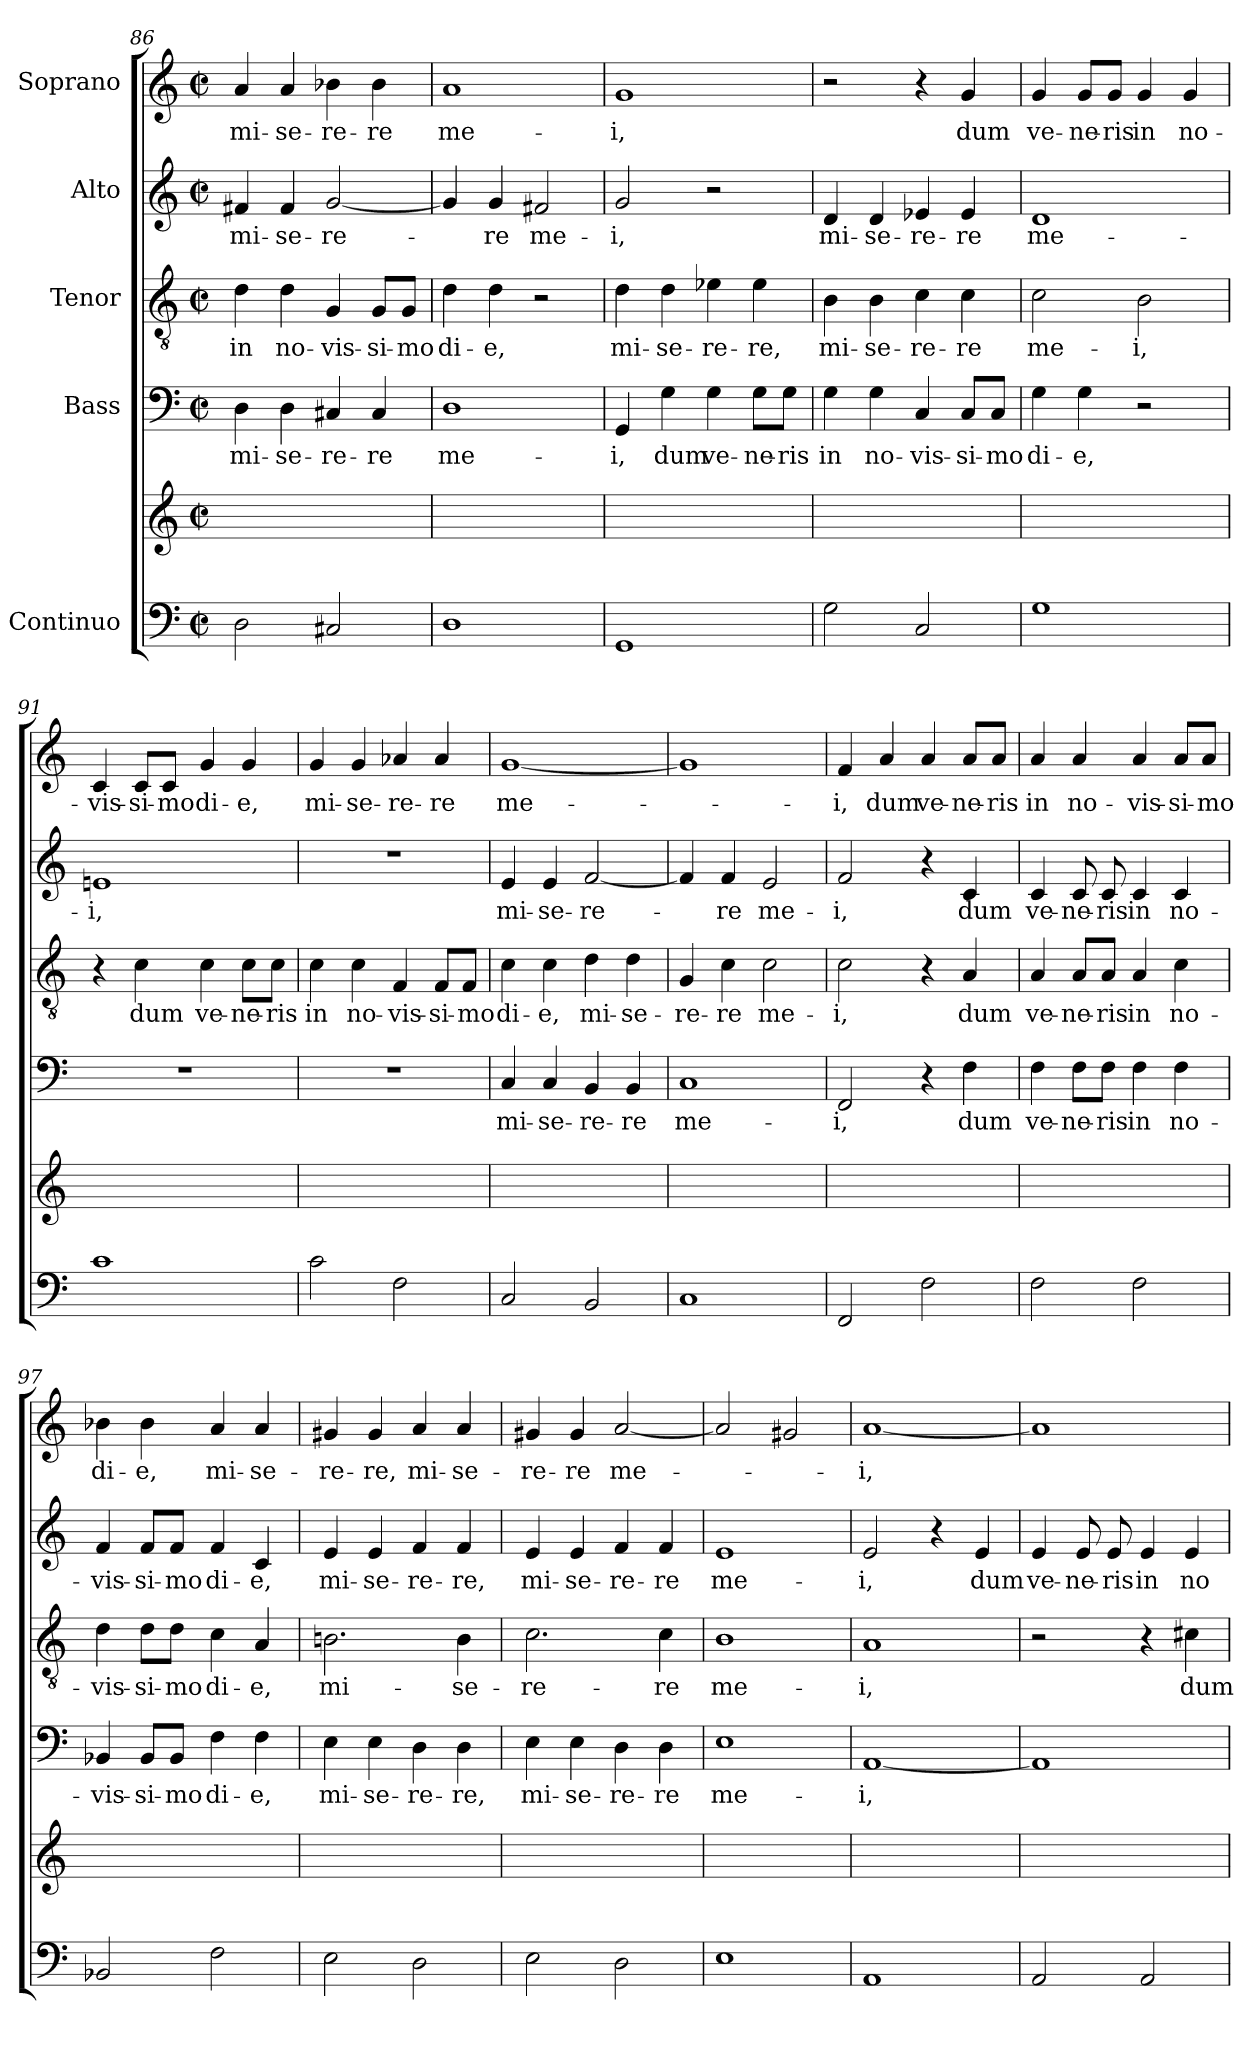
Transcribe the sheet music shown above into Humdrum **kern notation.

**kern	**kern	**kern	**text	**kern	**text	**kern	**text	**kern	**text
*part5	*part5	*part4	*part4	*part3	*part3	*part2	*part2	*part1	*part1
*staff6	*staff5	*staff4	*staff4	*staff3	*staff3	*staff2	*staff2	*staff1	*staff1
*I"Continuo	*	*I"Bass	*	*I"Tenor	*	*I"Alto	*	*I"Soprano	*
*clefF4	*clefG2	*clefF4	*	*clefGv2	*	*clefG2	*	*clefG2	*
*k[]	*k[]	*k[]	*	*k[]	*	*k[]	*	*k[]	*
*M2/2	*M2/2	*M2/2	*	*M2/2	*	*M2/2	*	*M2/2	*
*met(c|)	*met(c|)	*met(c|)	*	*met(c|)	*	*met(c|)	*	*met(c|)	*
=86	=86	=86	=86	=86	=86	=86	=86	=86	=86
!	!	!	!LO:LY:b	!	!LO:LY:b	!	!LO:LY:b	!	!LO:LY:b
2D\	1ryy	4D\	mi-	4d\	in	4f#X/	mi-	4a/	mi-
!	!	!	!LO:LY:b	!	!LO:LY:b	!	!LO:LY:b	!	!LO:LY:b
.	.	4D\	-se-	4d\	no-	4f#/	-se-	4a/	-se-
!	!	!	!LO:LY:b	!	!LO:LY:b	!	!LO:LY:b	!	!LO:LY:b
2C#X/	.	4C#X/	-re-	4G/	-vis-	[2g/	-re-	4b-X\	-re-
!	!	!	!LO:LY:b	!	!LO:LY:b	!	!	!	!LO:LY:b
.	.	4C#/	-re	8G/L	-si-	.	.	4b-\	-re
!	!	!	!	!	!LO:LY:b	!	!	!	!
.	.	.	.	8G/J	-mo	.	.	.	.
=87	=87	=87	=87	=87	=87	=87	=87	=87	=87
!	!	!	!LO:LY:b	!	!LO:LY:b	!	!	!	!LO:LY:b
1D	1ryy	1D	me-	4d\	di-	4g/]	.	1a	me-
!	!	!	!	!	!LO:LY:b	!	!LO:LY:b	!	!
.	.	.	.	4d\	-e,	4g/	-re	.	.
!	!	!	!	!	!	!	!LO:LY:b	!	!
.	.	.	.	2r	.	2f#X/	me-	.	.
=88	=88	=88	=88	=88	=88	=88	=88	=88	=88
!	!	!	!LO:LY:b	!	!LO:LY:b	!	!LO:LY:b	!	!LO:LY:b
1GG	1ryy	4GG/	-i,	4d\	mi-	2g/	-i,	1g	-i,
!	!	!	!LO:LY:b	!	!LO:LY:b	!	!	!	!
.	.	4G\	dum	4d\	-se-	.	.	.	.
!	!	!	!LO:LY:b	!	!LO:LY:b	!	!	!	!
.	.	4G\	ve-	4e-X\	-re-	2r	.	.	.
!	!	!	!LO:LY:b	!	!LO:LY:b	!	!	!	!
.	.	8G\L	-ne-	4e-\	-re,	.	.	.	.
!	!	!	!LO:LY:b	!	!	!	!	!	!
.	.	8G\J	-ris	.	.	.	.	.	.
!!LO:LB:g=z
=89	=89	=89	=89	=89	=89	=89	=89	=89	=89
!	!	!	!LO:LY:b	!	!LO:LY:b	!	!LO:LY:b	!	!
2G\	1ryy	4G\	in	4B\	mi-	4d/	mi-	2r	.
!	!	!	!LO:LY:b	!	!LO:LY:b	!	!LO:LY:b	!	!
.	.	4G\	no-	4B\	-se-	4d/	-se-	.	.
!	!	!	!LO:LY:b	!	!LO:LY:b	!	!LO:LY:b	!	!
2C/	.	4C/	-vis-	4c\	-re-	4e-X/	-re-	4r	.
!	!	!	!LO:LY:b	!	!LO:LY:b	!	!LO:LY:b	!	!LO:LY:b
.	.	8C/L	-si-	4c\	-re	4e-/	-re	4g/	dum
!	!	!	!LO:LY:b	!	!	!	!	!	!
.	.	8C/J	-mo	.	.	.	.	.	.
=90	=90	=90	=90	=90	=90	=90	=90	=90	=90
!	!	!	!LO:LY:b	!	!LO:LY:b	!	!LO:LY:b	!	!LO:LY:b
1G	1ryy	4G\	di-	2c\	me-	1d	me-	4g/	ve-
!	!	!	!LO:LY:b	!	!	!	!	!	!LO:LY:b
.	.	4G\	-e,	.	.	.	.	8g/L	-ne-
!	!	!	!	!	!	!	!	!	!LO:LY:b
.	.	.	.	.	.	.	.	8g/J	-ris
!	!	!	!	!	!LO:LY:b	!	!	!	!LO:LY:b
.	.	2r	.	2B\	-i,	.	.	4g/	in
!	!	!	!	!	!	!	!	!	!LO:LY:b
.	.	.	.	.	.	.	.	4g/	no-
=91	=91	=91	=91	=91	=91	=91	=91	=91	=91
!	!	!	!	!	!	!	!LO:LY:b	!	!LO:LY:b
1c	1ryy	1r	.	4r	.	1eni	-i,	4c/	-vis-
!	!	!	!	!	!LO:LY:b	!	!	!	!LO:LY:b
.	.	.	.	4c\	dum	.	.	8c/L	-si-
!	!	!	!	!	!	!	!	!	!LO:LY:b
.	.	.	.	.	.	.	.	8c/J	-mo
!	!	!	!	!	!LO:LY:b	!	!	!	!LO:LY:b
.	.	.	.	4c\	ve-	.	.	4g/	di-
!	!	!	!	!	!LO:LY:b	!	!	!	!LO:LY:b
.	.	.	.	8c\L	-ne-	.	.	4g/	-e,
!	!	!	!	!	!LO:LY:b	!	!	!	!
.	.	.	.	8c\J	-ris	.	.	.	.
=92	=92	=92	=92	=92	=92	=92	=92	=92	=92
!	!	!	!	!	!LO:LY:b	!	!	!	!LO:LY:b
2c\	1ryy	1r	.	4c\	in	1r	.	4g/	mi-
!	!	!	!	!	!LO:LY:b	!	!	!	!LO:LY:b
.	.	.	.	4c\	no-	.	.	4g/	-se-
!	!	!	!	!	!LO:LY:b	!	!	!	!LO:LY:b
2F\	.	.	.	4F/	-vis-	.	.	4a-X/	-re-
!	!	!	!	!	!LO:LY:b	!	!	!	!LO:LY:b
.	.	.	.	8F/L	-si-	.	.	4a-/	-re
!	!	!	!	!	!LO:LY:b	!	!	!	!
.	.	.	.	8F/J	-mo	.	.	.	.
=93	=93	=93	=93	=93	=93	=93	=93	=93	=93
!	!	!	!LO:LY:b	!	!LO:LY:b	!	!LO:LY:b	!	!LO:LY:b
2C/	1ryy	4C/	mi-	4c\	di-	4e/	mi-	[1g	me-
!	!	!	!LO:LY:b	!	!LO:LY:b	!	!LO:LY:b	!	!
.	.	4C/	-se-	4c\	-e,	4e/	-se-	.	.
!	!	!	!LO:LY:b	!	!LO:LY:b	!	!LO:LY:b	!	!
2BB/	.	4BB/	-re-	4d\	mi-	[2f/	-re-	.	.
!	!	!	!LO:LY:b	!	!LO:LY:b	!	!	!	!
.	.	4BB/	-re	4d\	-se-	.	.	.	.
=94	=94	=94	=94	=94	=94	=94	=94	=94	=94
!	!	!	!LO:LY:b	!	!LO:LY:b	!	!	!	!
1C	1ryy	1C	me-	4G/	-re-	4f/]	.	1g]	.
!	!	!	!	!	!LO:LY:b	!	!LO:LY:b	!	!
.	.	.	.	4c\	-re	4f/	-re	.	.
!	!	!	!	!	!LO:LY:b	!	!LO:LY:b	!	!
.	.	.	.	2c\	me-	2e/	me-	.	.
!!LO:PB:g=z
=95	=95	=95	=95	=95	=95	=95	=95	=95	=95
!	!	!	!LO:LY:b	!	!LO:LY:b	!	!LO:LY:b	!	!LO:LY:b
2FF/	1ryy	2FF/	-i,	2c\	-i,	2f/	-i,	4f/	-i,
!	!	!	!	!	!	!	!	!	!LO:LY:b
.	.	.	.	.	.	.	.	4a/	dum
!	!	!	!	!	!	!	!	!	!LO:LY:b
2F\	.	4r	.	4r	.	4r	.	4a/	ve-
!	!	!	!LO:LY:b	!	!LO:LY:b	!	!LO:LY:b	!	!LO:LY:b
.	.	4F\	dum	4A/	dum	4c/	dum	8a/L	-ne-
!	!	!	!	!	!	!	!	!	!LO:LY:b
.	.	.	.	.	.	.	.	8a/J	-ris
=96	=96	=96	=96	=96	=96	=96	=96	=96	=96
!	!	!	!LO:LY:b	!	!LO:LY:b	!	!LO:LY:b	!	!LO:LY:b
2F\	1ryy	4F\	ve-	4A/	ve-	4c/	ve-	4a/	in
!	!	!	!LO:LY:b	!	!LO:LY:b	!	!LO:LY:b	!	!LO:LY:b
.	.	8F\L	-ne-	8A/L	-ne-	8c/	-ne-	4a/	no-
!	!	!	!LO:LY:b	!	!LO:LY:b	!	!LO:LY:b	!	!
.	.	8F\J	-ris	8A/J	-ris	8c/	-ris	.	.
!	!	!	!LO:LY:b	!	!LO:LY:b	!	!LO:LY:b	!	!LO:LY:b
2F\	.	4F\	in	4A/	in	4c/	in	4a/	-vis-
!	!	!	!LO:LY:b	!	!LO:LY:b	!	!LO:LY:b	!	!LO:LY:b
.	.	4F\	no-	4c\	no-	4c/	no-	8a/L	-si-
!	!	!	!	!	!	!	!	!	!LO:LY:b
.	.	.	.	.	.	.	.	8a/J	-mo
=97	=97	=97	=97	=97	=97	=97	=97	=97	=97
!	!	!	!LO:LY:b	!	!LO:LY:b	!	!LO:LY:b	!	!LO:LY:b
2BB-X/	1ryy	4BB-X/	-vis-	4d\	-vis-	4f/	-vis-	4b-X\	di-
!	!	!	!LO:LY:b	!	!LO:LY:b	!	!LO:LY:b	!	!LO:LY:b
.	.	8BB-/L	-si-	8d\L	-si-	8f/L	-si-	4b-\	-e,
!	!	!	!LO:LY:b	!	!LO:LY:b	!	!LO:LY:b	!	!
.	.	8BB-/J	-mo	8d\J	-mo	8f/J	-mo	.	.
!	!	!	!LO:LY:b	!	!LO:LY:b	!	!LO:LY:b	!	!LO:LY:b
2F\	.	4F\	di-	4c\	di-	4f/	di-	4a/	mi-
!	!	!	!LO:LY:b	!	!LO:LY:b	!	!LO:LY:b	!	!LO:LY:b
.	.	4F\	-e,	4A/	-e,	4c/	-e,	4a/	-se-
=98	=98	=98	=98	=98	=98	=98	=98	=98	=98
!	!	!	!LO:LY:b	!	!LO:LY:b	!	!LO:LY:b	!	!LO:LY:b
2E\	1ryy	4E\	mi-	2.Bni\	mi-	4e/	mi-	4g#X/	-re-
!	!	!	!LO:LY:b	!	!	!	!LO:LY:b	!	!LO:LY:b
.	.	4E\	-se-	.	.	4e/	-se-	4g#/	-re,
!	!	!	!LO:LY:b	!	!	!	!LO:LY:b	!	!LO:LY:b
2D\	.	4D\	-re-	.	.	4f/	-re-	4a/	mi-
!	!	!	!LO:LY:b	!	!LO:LY:b	!	!LO:LY:b	!	!LO:LY:b
.	.	4D\	-re,	4B\	-se-	4f/	-re,	4a/	-se-
=99	=99	=99	=99	=99	=99	=99	=99	=99	=99
!	!	!	!LO:LY:b	!	!LO:LY:b	!	!LO:LY:b	!	!LO:LY:b
2E\	1ryy	4E\	mi-	2.c\	-re-	4e/	mi-	4g#X/	-re-
!	!	!	!LO:LY:b	!	!	!	!LO:LY:b	!	!LO:LY:b
.	.	4E\	-se-	.	.	4e/	-se-	4g#/	-re
!	!	!	!LO:LY:b	!	!	!	!LO:LY:b	!	!LO:LY:b
2D\	.	4D\	-re-	.	.	4f/	-re-	[2a/	me-
!	!	!	!LO:LY:b	!	!LO:LY:b	!	!LO:LY:b	!	!
.	.	4D\	-re	4c\	-re	4f/	-re	.	.
=100	=100	=100	=100	=100	=100	=100	=100	=100	=100
!	!	!	!LO:LY:b	!	!LO:LY:b	!	!LO:LY:b	!	!
1E	1ryy	1E	me-	1B	me-	1e	me-	2a/]	.
.	.	.	.	.	.	.	.	2g#X/	.
!!LO:LB:g=z
=101	=101	=101	=101	=101	=101	=101	=101	=101	=101
!	!	!	!LO:LY:b	!	!LO:LY:b	!	!LO:LY:b	!	!LO:LY:b
1AA	1ryy	[1AA	-i,	1A	-i,	2e/	-i,	[1a	-i,
.	.	.	.	.	.	4r	.	.	.
!	!	!	!	!	!	!	!LO:LY:b	!	!
.	.	.	.	.	.	4e/	dum	.	.
=102	=102	=102	=102	=102	=102	=102	=102	=102	=102
!	!	!	!	!	!	!	!LO:LY:b	!	!
2AA/	1ryy	1AA]	.	2r	.	4e/	ve-	1a]	.
!	!	!	!	!	!	!	!LO:LY:b	!	!
.	.	.	.	.	.	8e/	-ne-	.	.
!	!	!	!	!	!	!	!LO:LY:b	!	!
.	.	.	.	.	.	8e/	-ris	.	.
!	!	!	!	!	!	!	!LO:LY:b	!	!
2AA/	.	.	.	4r	.	4e/	in	.	.
!	!	!	!	!	!LO:LY:b	!	!LO:LY:b	!	!
.	.	.	.	4c#X\	dum	4e/	no-	.	.
=	=	=	=	=	=	=	=	=	=
*-	*-	*-	*-	*-	*-	*-	*-	*-	*-
